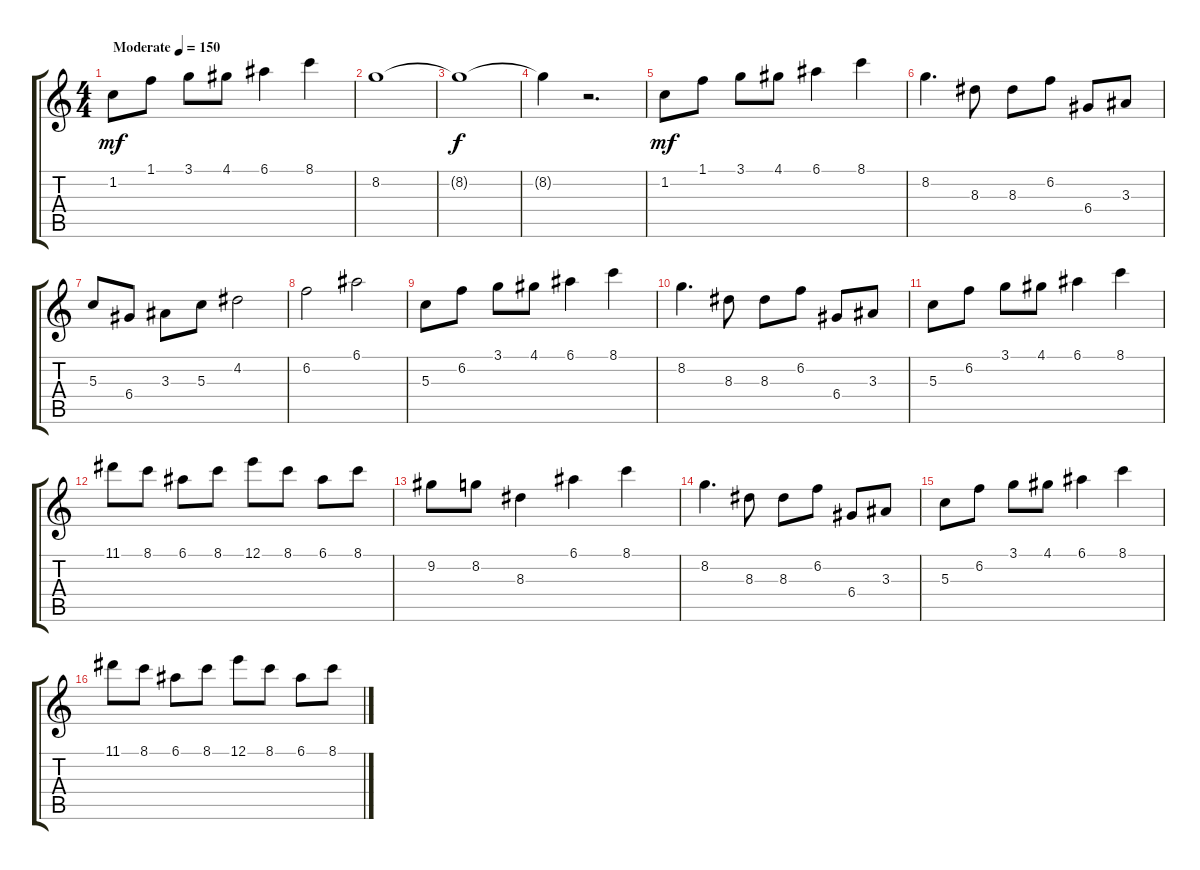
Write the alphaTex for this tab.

\track "" {instrument overdrivenguitar}
\staff {score tabs}
\tuning (E4 B3 G3 D3 A2 E2) {hide}
\ts (4 4)
\tempo (150 "Moderate")
\clef g2
\ks c
1.2.8{dy mf instrument overdrivenguitar} 1.1.8 3.1.8 4.1.8 6.1.4 8.1.4 |
8.2.1 |
8.2{t}.1{dy f} |
8.2{t}.4 r.2{d} |
1.2.8{dy mf} 1.1.8 3.1.8 4.1.8 6.1.4 8.1.4 |
8.2.4{d} 8.3.8 8.3.8 6.2.8 6.4.8 3.3.8 |
5.3.8 6.4.8 3.3.8 5.3.8 4.2.2 |
6.2.2 6.1.2 |
5.3.8 6.2.8 3.1.8 4.1.8 6.1.4 8.1.4 |
8.2.4{d} 8.3.8 8.3.8 6.2.8 6.4.8 3.3.8 |
5.3.8 6.2.8 3.1.8 4.1.8 6.1.4 8.1.4 |
11.1.8 8.1.8 6.1.8 8.1.8 12.1.8 8.1.8 6.1.8 8.1.8 |
9.2.8 8.2.8 8.3.4 6.1.4 8.1.4 |
8.2.4{d} 8.3.8 8.3.8 6.2.8 6.4.8 3.3.8 |
5.3.8 6.2.8 3.1.8 4.1.8 6.1.4 8.1.4 |
11.1.8 8.1.8 6.1.8 8.1.8 12.1.8 8.1.8 6.1.8 8.1.8
